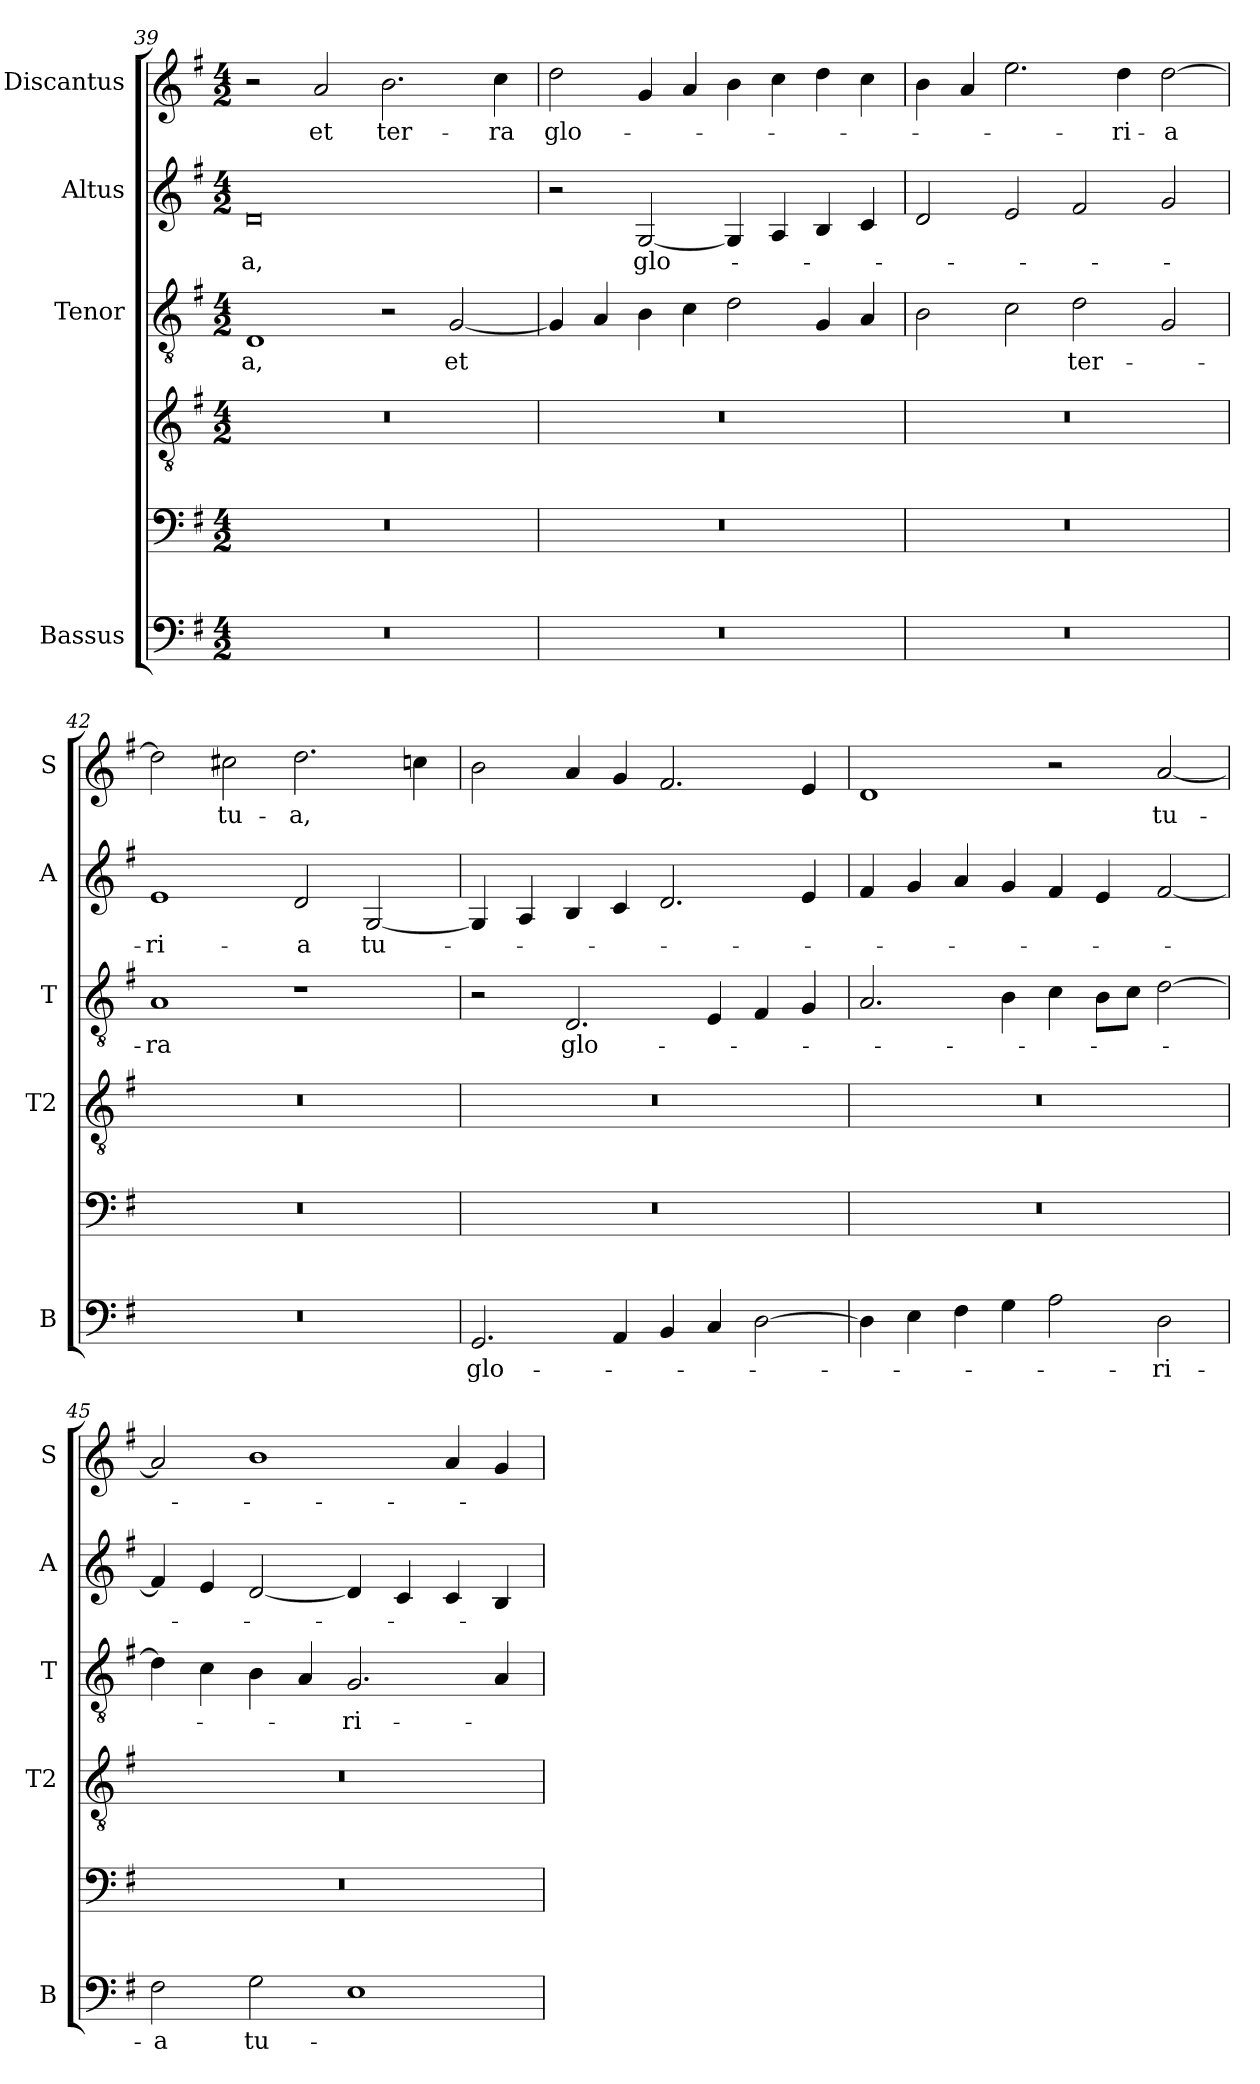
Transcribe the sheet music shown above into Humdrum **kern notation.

**kern	**text	**kern	**kern	**kern	**text	**kern	**text	**kern	**text
*part6	*part6	*part5	*part4	*part3	*part3	*part2	*part2	*part1	*part1
*staff6	*staff6	*staff5	*staff4	*staff3	*staff3	*staff2	*staff2	*staff1	*staff1
*I"Bassus	*	*	*	*I"Tenor	*	*I"Altus	*	*I"Discantus	*
*I'B	*	*	*I'T2	*I'T	*	*I'A	*	*I'S	*
*clefF4	*	*clefF4	*clefGv2	*clefGv2	*	*clefG2	*	*clefG2	*
*k[f#]	*	*k[f#]	*k[f#]	*k[f#]	*	*k[f#]	*	*k[f#]	*
*G:	*	*G:	*G:	*G:	*	*G:	*	*G:	*
*M4/2	*	*M4/2	*M4/2	*M4/2	*	*M4/2	*	*M4/2	*
=39	=39	=39	=39	=39	=39	=39	=39	=39	=39
!	!	!	!	!	!LO:LY:b	!	!LO:LY:b	!	!
0r	.	0r	0r	1D	-a,	0d	-a,	2r	.
!	!	!	!	!	!	!	!	!	!LO:LY:b
.	.	.	.	.	.	.	.	2a/	et
!	!	!	!	!	!	!	!	!	!LO:LY:b
.	.	.	.	2r	.	.	.	2.b\	ter-
!	!	!	!	!	!LO:LY:b	!	!	!	!
.	.	.	.	[2G/	et	.	.	.	.
!	!	!	!	!	!	!	!	!	!LO:LY:b
.	.	.	.	.	.	.	.	4cc\	-ra
!!LO:LB:g=z
=40	=40	=40	=40	=40	=40	=40	=40	=40	=40
!	!	!	!	!	!	!	!	!	!LO:LY:b
0r	.	0r	0r	4G/]	.	2r	.	2dd\	glo-
.	.	.	.	4A/	.	.	.	.	.
!	!	!	!	!	!	!	!LO:LY:b	!	!
.	.	.	.	4B\	.	[2G/	glo-	4g/	.
.	.	.	.	4c\	.	.	.	4a/	.
.	.	.	.	2d\	.	4G/]	.	4b\	.
.	.	.	.	.	.	4A/	.	4cc\	.
.	.	.	.	4G/	.	4B/	.	4dd\	.
.	.	.	.	4A/	.	4c/	.	4cc\	.
=41	=41	=41	=41	=41	=41	=41	=41	=41	=41
0r	.	0r	0r	2B\	.	2d/	.	4b\	.
.	.	.	.	.	.	.	.	4a/	.
.	.	.	.	2c\	.	2e/	.	2.ee\	.
!	!	!	!	!	!LO:LY:b	!	!	!	!
.	.	.	.	2d\	ter-	2f#/	.	.	.
!	!	!	!	!	!	!	!	!	!LO:LY:b
.	.	.	.	.	.	.	.	4dd\	-ri-
!	!	!	!	!	!	!	!	!	!LO:LY:b
.	.	.	.	2G/	.	2g/	.	[2dd\	-a
=42	=42	=42	=42	=42	=42	=42	=42	=42	=42
!	!	!	!	!	!LO:LY:b	!	!LO:LY:b	!	!
0r	.	0r	0r	1A	-ra	1e	-ri-	2dd\]	.
!	!	!	!	!	!	!	!	!	!LO:LY:b
.	.	.	.	.	.	.	.	2cc#X\	tu-
!	!	!	!	!	!	!	!LO:LY:b	!	!LO:LY:b
.	.	.	.	1r	.	2d/	-a	2.dd\	-a,
!	!	!	!	!	!	!	!LO:LY:b	!	!
.	.	.	.	.	.	[2G/	tu-	.	.
.	.	.	.	.	.	.	.	4ccn\	.
=43	=43	=43	=43	=43	=43	=43	=43	=43	=43
!	!LO:LY:b	!	!	!	!	!	!	!	!
2.GG/	glo-	0r	0r	2r	.	4G/]	.	2b\	.
.	.	.	.	.	.	4A/	.	.	.
!	!	!	!	!	!LO:LY:b	!	!	!	!
.	.	.	.	2.D/	glo-	4B/	.	4a/	.
4AA/	.	.	.	.	.	4c/	.	4g/	.
4BB/	.	.	.	.	.	2.d/	.	2.f#/	.
4C/	.	.	.	4E/	.	.	.	.	.
[2D\	.	.	.	4F#/	.	.	.	.	.
.	.	.	.	4G/	.	4e/	.	4e/	.
=44	=44	=44	=44	=44	=44	=44	=44	=44	=44
4D\]	.	0r	0r	2.A/	.	4f#/	.	1d	.
4E\	.	.	.	.	.	4g/	.	.	.
4F#\	.	.	.	.	.	4a/	.	.	.
4G\	.	.	.	4B\	.	4g/	.	.	.
2A\	.	.	.	4c\	.	4f#/	.	2r	.
.	.	.	.	8B\L	.	4e/	.	.	.
.	.	.	.	8c\J	.	.	.	.	.
!	!LO:LY:b	!	!	!	!	!	!	!	!LO:LY:b
2D\	-ri-	.	.	[2d\	.	[2f#/	.	[2a/	tu-
=45	=45	=45	=45	=45	=45	=45	=45	=45	=45
!	!LO:LY:b	!	!	!	!	!	!	!	!
2F#\	-a	0r	0r	4d\]	.	4f#/]	.	2a/]	.
.	.	.	.	4c\	.	4e/	.	.	.
!	!LO:LY:b	!	!	!	!	!	!	!	!
2G\	tu-	.	.	4B\	.	[2d/	.	1b	.
.	.	.	.	4A/	.	.	.	.	.
!	!	!	!	!	!LO:LY:b	!	!	!	!
1E	.	.	.	2.G/	-ri-	4d/]	.	.	.
.	.	.	.	.	.	4c/	.	.	.
.	.	.	.	.	.	4c/	.	4a/	.
.	.	.	.	4A/	.	4B/	.	4g/	.
=	=	=	=	=	=	=	=	=	=
*-	*-	*-	*-	*-	*-	*-	*-	*-	*-
